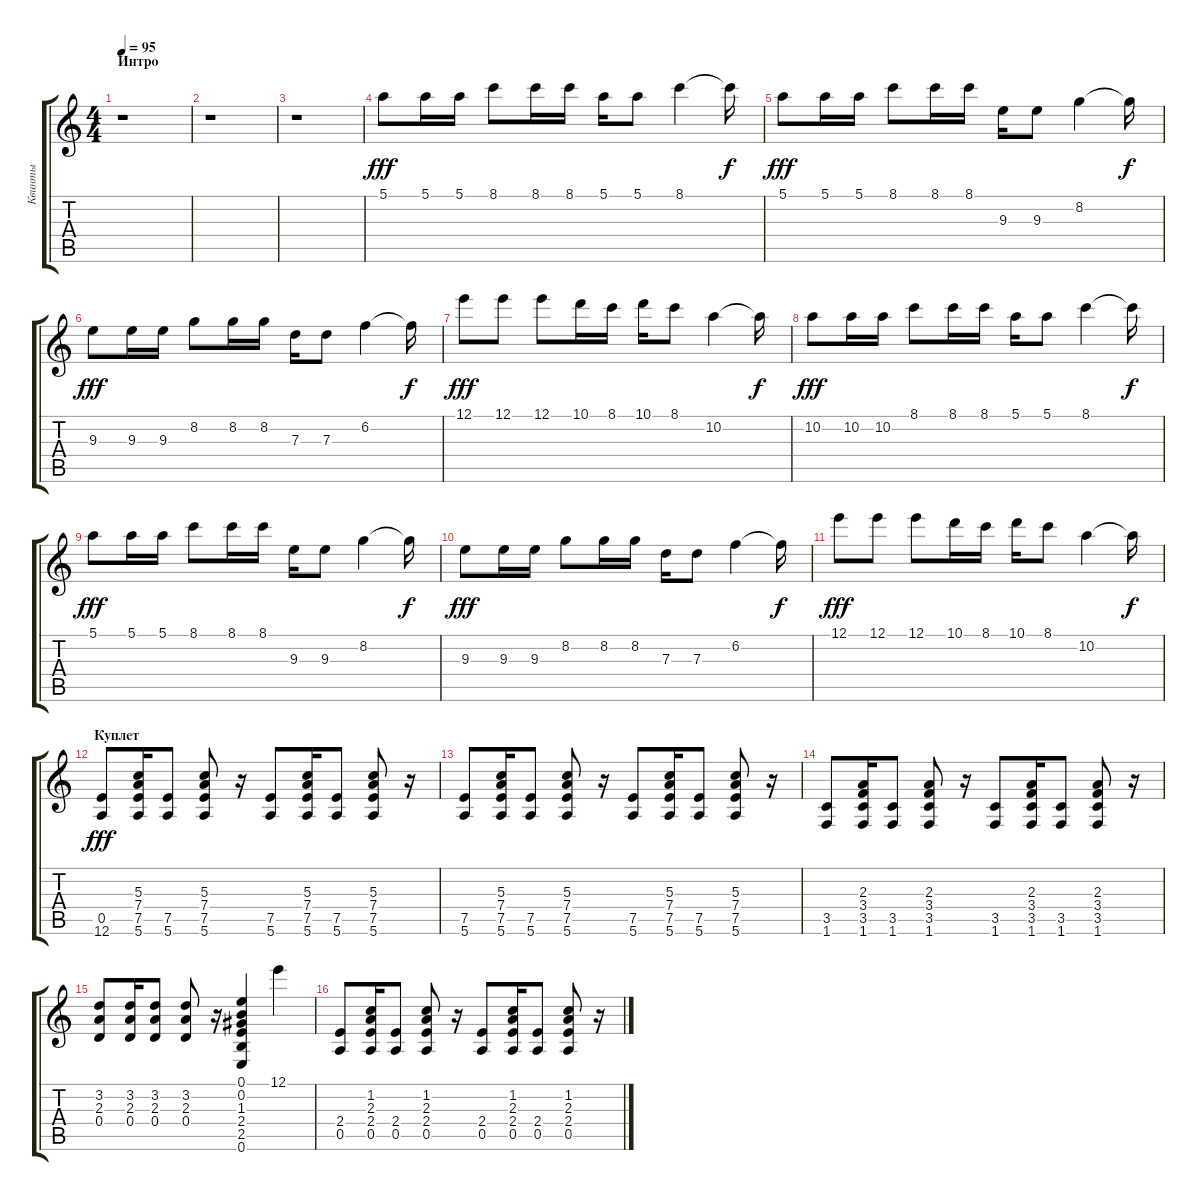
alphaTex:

\track ("Квинты" "Квинты") {instrument distortionguitar}
\staff {score tabs}
\tuning (E4 B3 G3 D3 A2 E2) {hide}
\ts (4 4)
\section ("" "Интро")
\tempo 95
\clef g2
\ks c
r.1{dy fff instrument distortionguitar} |
r.1 |
r.1 |
5.1.8 5.1.16 5.1.16 8.1.8 8.1.16 8.1.16 5.1.16 5.1.8 8.1.4 8.1{t}.16{dy f} |
5.1.8{dy fff} 5.1.16 5.1.16 8.1.8 8.1.16 8.1.16 9.3.16 9.3.8 8.2.4 8.2{t}.16{dy f} |
9.3.8{dy fff} 9.3.16 9.3.16 8.2.8 8.2.16 8.2.16 7.3.16 7.3.8 6.2.4 6.2{t}.16{dy f} |
12.1.8{dy fff} 12.1.8 12.1.8 10.1.16 8.1.16 10.1.16 8.1.8 10.2.4 10.2{t}.16{dy f} |
10.2.8{dy fff} 10.2.16 10.2.16 8.1.8 8.1.16 8.1.16 5.1.16 5.1.8 8.1.4 8.1{t}.16{dy f} |
5.1.8{dy fff} 5.1.16 5.1.16 8.1.8 8.1.16 8.1.16 9.3.16 9.3.8 8.2.4 8.2{t}.16{dy f} |
9.3.8{dy fff} 9.3.16 9.3.16 8.2.8 8.2.16 8.2.16 7.3.16 7.3.8 6.2.4 6.2{t}.16{dy f} |
12.1.8{dy fff} 12.1.8 12.1.8 10.1.16 8.1.16 10.1.16 8.1.8 10.2.4 10.2{t}.16{dy f} |
\section ("" "Куплет")
(0.5 12.6).8{dy fff} (5.3 7.4 7.5 5.6).16 (7.5 5.6).8 (5.3 7.4 7.5 5.6).8 r.16 (7.5 5.6).8 (5.3 7.4 7.5 5.6).16 (7.5 5.6).8 (5.3 7.4 7.5 5.6).8 r.16 |
(7.5 5.6).8 (5.3 7.4 7.5 5.6).16 (7.5 5.6).8 (5.3 7.4 7.5 5.6).8 r.16 (7.5 5.6).8 (5.3 7.4 7.5 5.6).16 (7.5 5.6).8 (5.3 7.4 7.5 5.6).8 r.16 |
(3.5 1.6).8 (2.3 3.4 3.5 1.6).16 (3.5 1.6).8 (2.3 3.4 3.5 1.6).8 r.16 (3.5 1.6).8 (2.3 3.4 3.5 1.6).16 (3.5 1.6).8 (2.3 3.4 3.5 1.6).8 r.16 |
(3.2 2.3 0.4).8 (3.2 2.3 0.4).16 (3.2 2.3 0.4).8 (3.2 2.3 0.4).8 r.16 (0.1 0.2 1.3 2.4 2.5 0.6).4 12.1.4 |
(2.4 0.5).8 (1.2 2.3 2.4 0.5).16 (2.4 0.5).8 (1.2 2.3 2.4 0.5).8 r.16 (2.4 0.5).8 (1.2 2.3 2.4 0.5).16 (2.4 0.5).8 (1.2 2.3 2.4 0.5).8 r.16
